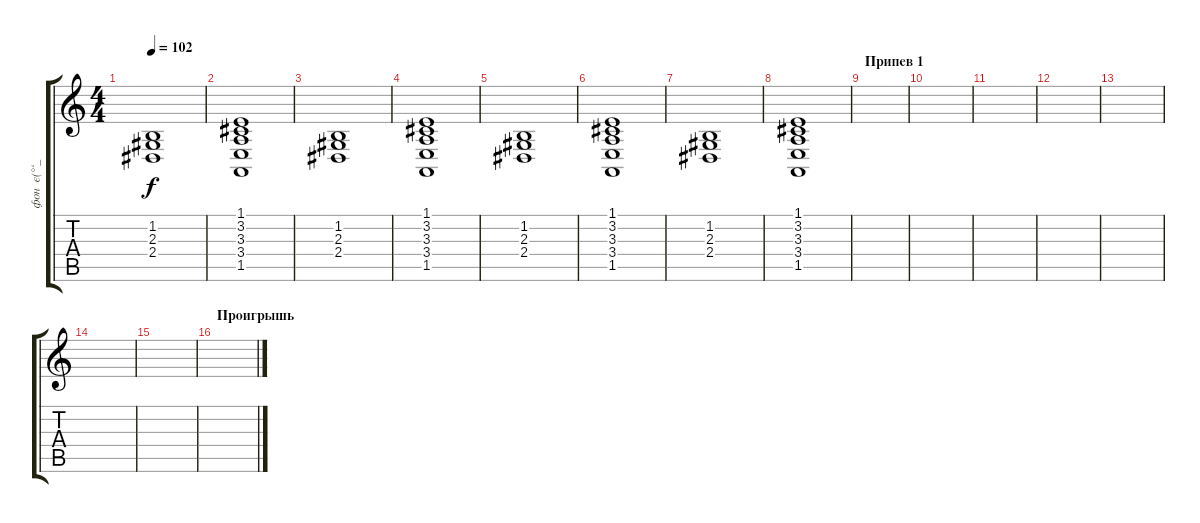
\track ("фон  є(°‘_’°)э" "фон  є(°‘_") {instrument fx6goblins}
\staff {score tabs}
\tuning (Eb4 Bb3 Gb3 Db3 Ab2 Eb2) {hide}
\ts (4 4)
\tempo 102
\clef g2
\ks c
(1.2 2.3 2.4).1{dy f} |
(1.1 3.2 3.3 3.4 1.5).1 |
(1.2 2.3 2.4).1 |
(1.1 3.2 3.3 3.4 1.5).1 |
(1.2 2.3 2.4).1 |
(1.1 3.2 3.3 3.4 1.5).1 |
(1.2 2.3 2.4).1 |
(1.1 3.2 3.3 3.4 1.5).1 |
\section ("" "Припев 1")
|
|
|
|
|
|
|
\section ("" "Проигрышь")
